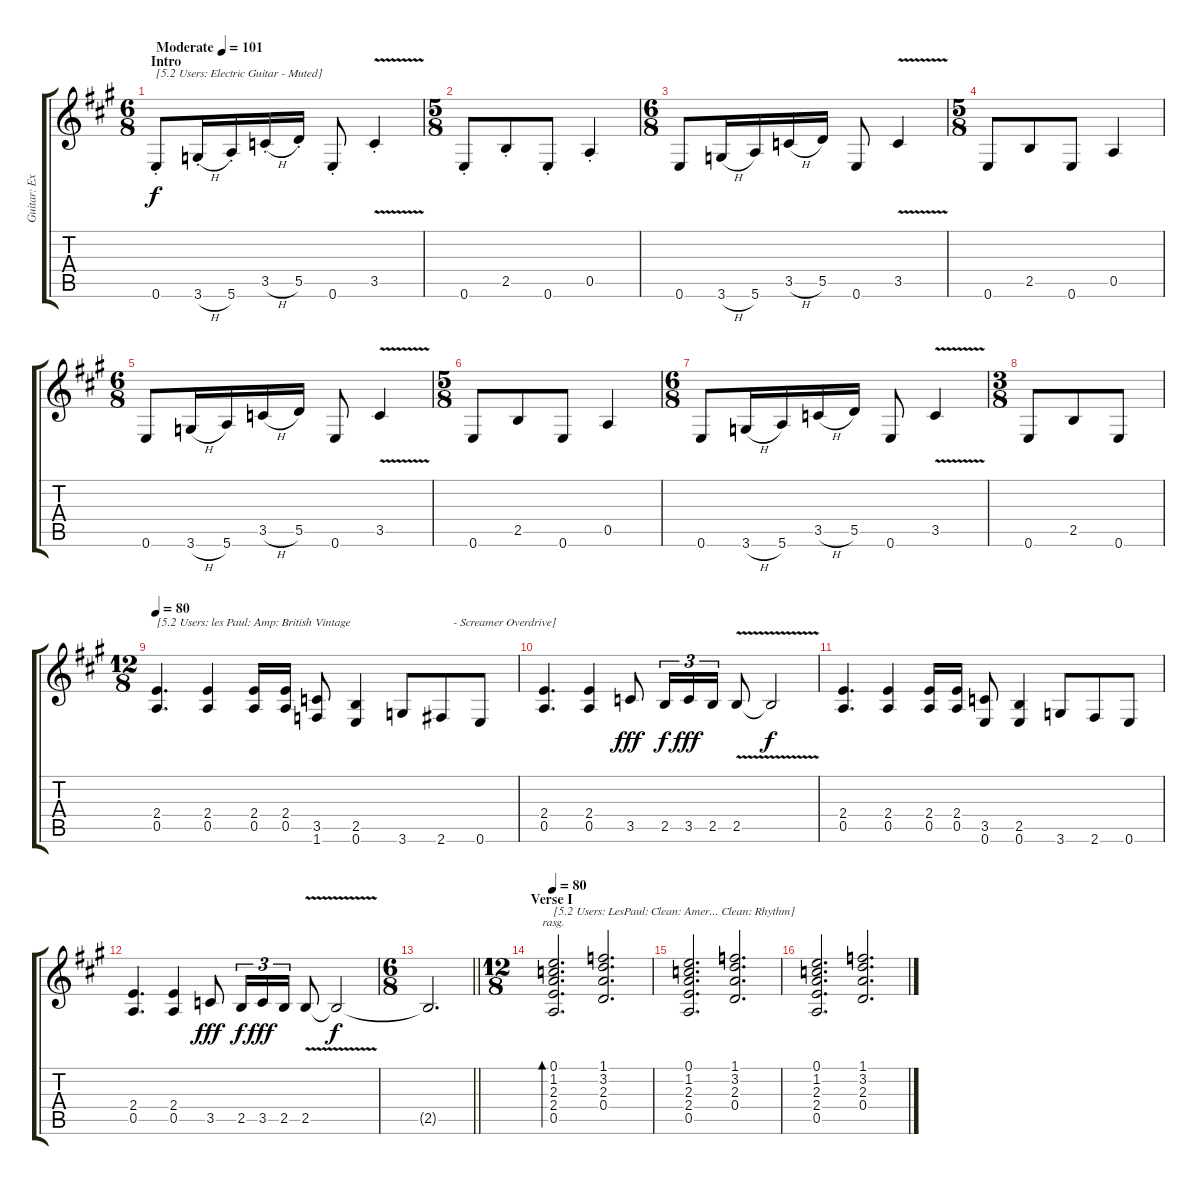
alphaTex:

\track ("Guitar: Extra" "Guitar: Ex") {instrument distortionguitar}
\staff {score tabs}
\tuning (E4 B3 G3 D3 A2 E2) {hide}
\ts (6 8)
\section ("" "Intro")
\tempo (101 "Moderate")
\tempo 85
\tempo (101 "Moderate")
\clef g2
\ks a
0.6{st}.8{txt "[5.2 Users: Electric Guitar - Muted]" dy f instrument electricguitarmuted} 3.6{h st}.16 5.6{st}.16 3.5{h st}.16 5.5{st}.16 0.6{st}.8 3.5{v st}.4 |
\ts (5 8)
0.6{st}.8 2.5{st}.8 0.6{st}.8 0.5{st}.4 |
\ts (6 8)
0.6.8 3.6{h}.16 5.6.16 3.5{h}.16 5.5.16 0.6.8 3.5{v}.4 |
\ts (5 8)
0.6.8 2.5.8 0.6.8 0.5.4 |
\ts (6 8)
0.6.8 3.6{h}.16 5.6.16 3.5{h}.16 5.5.16 0.6.8 3.5{v}.4 |
\ts (5 8)
0.6.8 2.5.8 0.6.8 0.5.4 |
\ts (6 8)
0.6.8 3.6{h}.16 5.6.16 3.5{h}.16 5.5.16 0.6.8 3.5{v}.4 |
\ts (3 8)
0.6.8 2.5.8 0.6.8 |
\ts (12 8)
\tempo 80
(2.4 0.5).4{d txt "[5.2 Users: les Paul: Amp: British Vintage" instrument distortionguitar} (2.4 0.5).4 (2.4 0.5).16 (2.4 0.5).16 (3.5 1.6).8 (2.5 0.6).4 3.6.8 2.6.8{txt "    - Screamer Overdrive]"} 0.6.8 |
(2.4 0.5).4{d} (2.4 0.5).4 3.5.8{dy fff} 2.5.16{tu (3 2) dy f} 3.5.16{tu (3 2) dy fff} 2.5.16{tu (3 2)} 2.5{v}.8 2.5{t}.2{dy f} |
(2.4 0.5).4{d} (2.4 0.5).4 (2.4 0.5).16 (2.4 0.5).16 (3.5 0.6).8 (2.5 0.6).4 3.6.8 2.6.8 0.6.8 |
(2.4 0.5).4{d} (2.4 0.5).4 3.5.8{dy fff} 2.5.16{tu (3 2) dy f} 3.5.16{tu (3 2) dy fff} 2.5.16{tu (3 2)} 2.5{v}.8 2.5{t}.2{dy f} |
\ts (6 8)
\barLineRight lightlight
2.5{t}.2{d} |
\ts (12 8)
\section ("" "Verse I")
\tempo 80
(0.1 1.2 2.3 2.4 0.5).2{d bd 480 rasg ii txt "[5.2 Users: LesPaul: Clean: Amer... Clean: Rhythm]" instrument electricguitarclean} (1.1 3.2 2.3 0.4).2{d} |
(0.1 1.2 2.3 2.4 0.5).2{d} (1.1 3.2 2.3 0.4).2{d} |
(0.1 1.2 2.3 2.4 0.5).2{d} (1.1 3.2 2.3 0.4).2{d}
